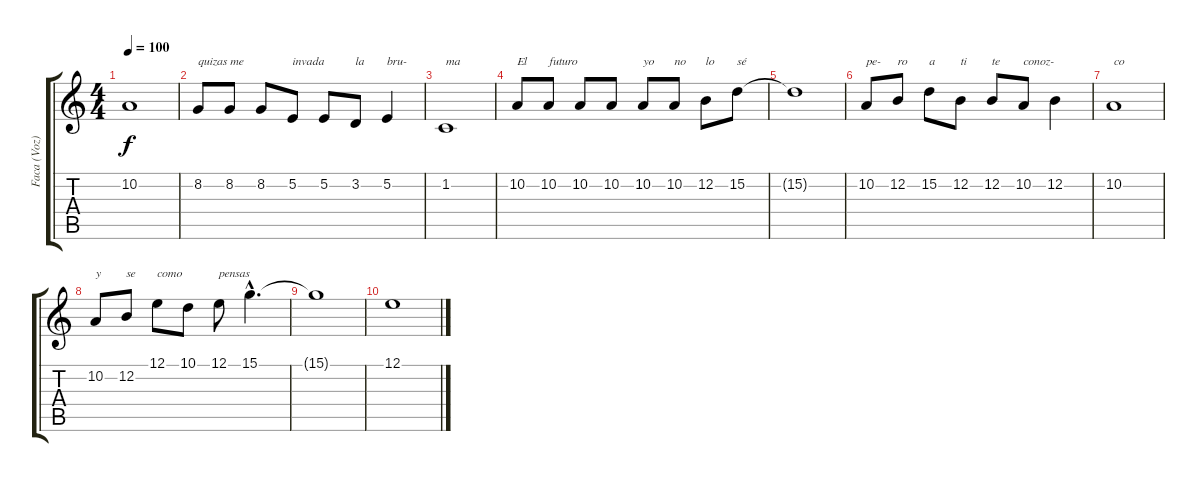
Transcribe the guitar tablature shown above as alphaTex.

\track ("Faca (Voz)" "Faca (Voz)") {instrument baritonesax}
\staff {score tabs}
\tuning (E4 B3 G3 D3 A2 E2) {hide}
\ts (4 4)
\tempo 100
\clef g2
\ks c
10.2{t}.1{dy f} |
8.2.8{txt "quizas me"} 8.2.8 8.2.8 5.2.8{txt "invada"} 5.2.8 3.2.8{txt "la"} 5.2.4{txt "bru-"} |
1.2.1{txt "ma"} |
10.2.8{txt "El"} 10.2.8{txt "futuro"} 10.2.8 10.2.8 10.2.8{txt "yo"} 10.2.8{txt "no"} 12.2.8{txt "lo"} 15.2.8{txt "sé"} |
15.2{t}.1 |
10.2.8{txt "pe-"} 12.2.8{txt "ro"} 15.2.8{txt "a"} 12.2.8{txt "ti"} 12.2.8{txt "te"} 10.2.8{txt "conoz-"} 12.2.4 |
10.2.1{txt "co"} |
10.2.8{txt "y"} 12.2.8{txt "se"} 12.1.8{txt "como"} 10.1.8 12.1.8{txt "pensas"} 15.1{hac}.4{d} |
15.1{t}.1 |
12.1.1
